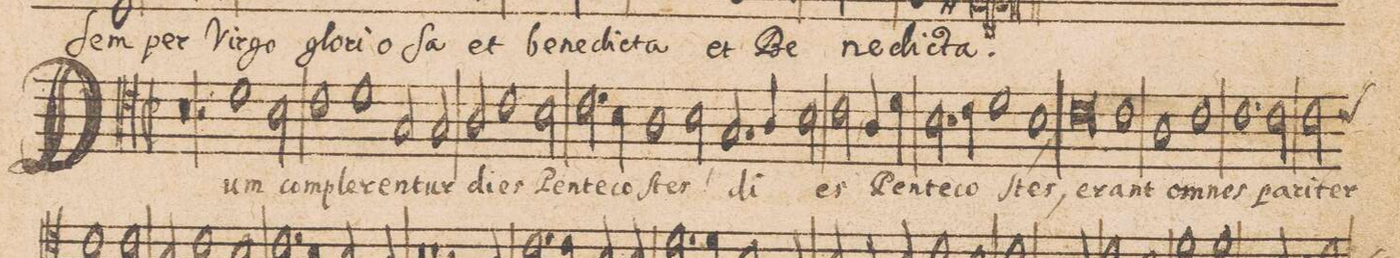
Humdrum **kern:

**kern	**text
*I"ALTVS.	*
*clefC4	*
*k[]	*
*met(C|)	*
*M2/1	*
0r	.
=2-	=2-
2r	.
1d	Dum
*2\right	*
2B\	com-
=3-	=3-
1c	-ple-
1d	-ren-
=4-	=4-
2G/	-tur
2G/	di-
2A/	-es
1c\	Pen-
=5-	=5-
2B\	-te-
2.c\	-co-
4B\	.
=6-	=6-
1A	.
2B,<\	-ſtes
2.G/	di-
=7-	=7-
4A/	.
2B\	.
2c,<\	-es
4A/	Pen-
4d\	-te-
=8-	=8-
2.B\	-co-
4c\	.
1d	.
=9-	=9-
1B,<	-ſtes,
0c	e-
=10-	=10-
1c	-rant
=11-	=11-
1A	o-
1c	-mnes
=12-	=12-
1.c	pa-
2c\	-ri-
=13-	=13-
2c\	-ter
*custos:c	*
*-	*-
